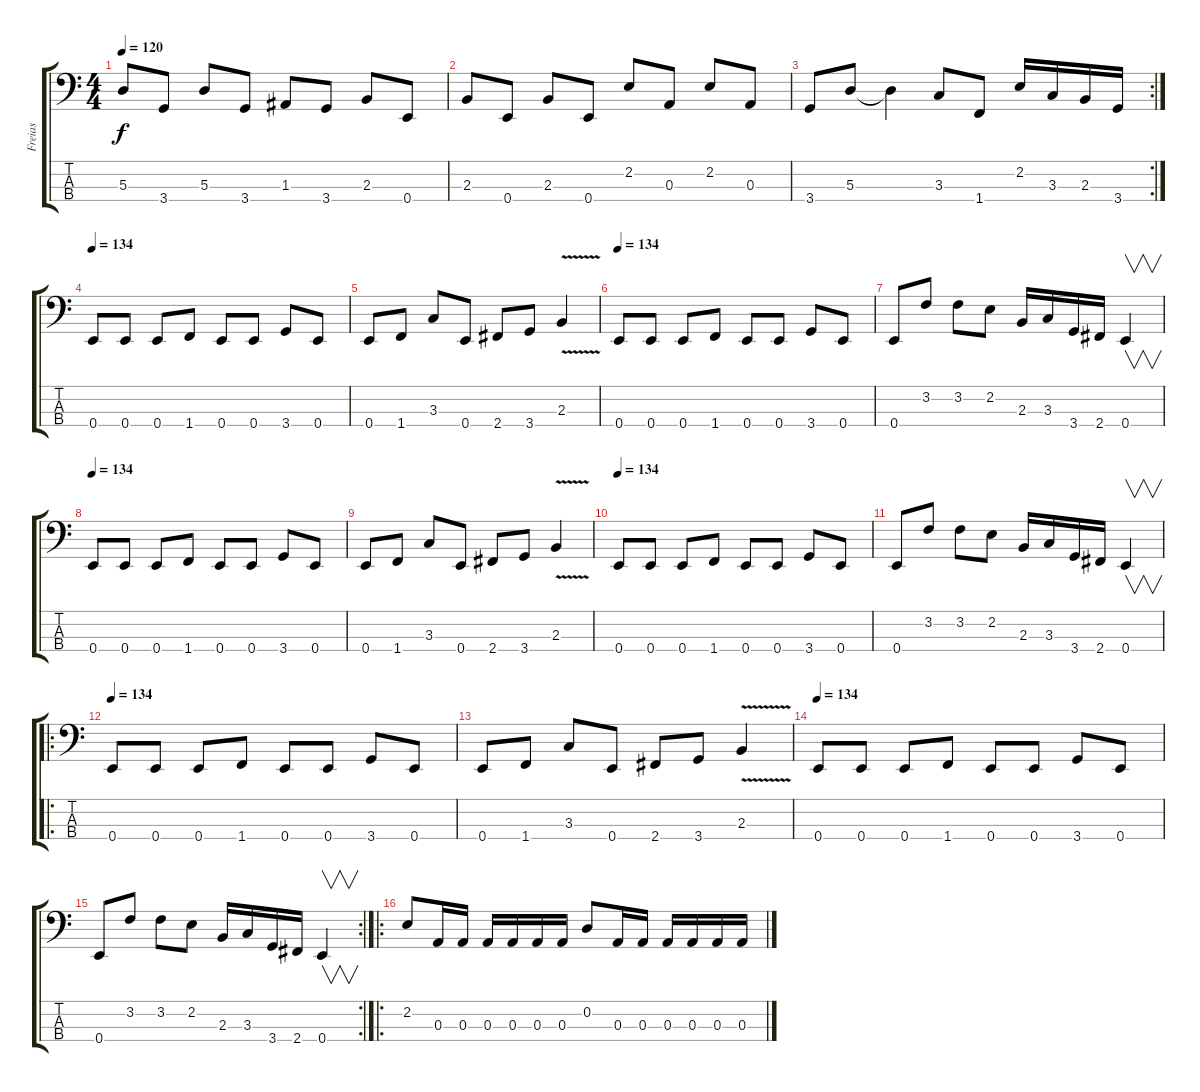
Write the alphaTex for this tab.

\track ("Freias" "Freias") {instrument electricbassfinger}
\staff {score tabs}
\tuning (G2 D2 A1 E1) {hide}
\ts (4 4)
\tempo 120
\clef f4
\ks c
5.3.8{dy f} 3.4.8 5.3.8 3.4.8 1.3.8 3.4.8 2.3.8 0.4.8 |
2.3.8 0.4.8 2.3.8 0.4.8 2.2.8 0.3.8 2.2.8 0.3.8 |
\rc 2
3.4.8 5.3.8 5.3{t}.4 3.3.8 1.4.8 2.2.16 3.3.16 2.3.16 3.4.16 |
\tempo 134
0.4.8 0.4.8 0.4.8 1.4.8 0.4.8 0.4.8 3.4.8 0.4.8 |
0.4.8 1.4.8 3.3.8 0.4.8 2.4.8 3.4.8 2.3{v}.4 |
\tempo 134
0.4.8 0.4.8 0.4.8 1.4.8 0.4.8 0.4.8 3.4.8 0.4.8 |
0.4.8 3.2.8 3.2.8 2.2.8 2.3.16 3.3.16 3.4.16 2.4.16 0.4.4{v} |
\tempo 134
0.4.8 0.4.8 0.4.8 1.4.8 0.4.8 0.4.8 3.4.8 0.4.8 |
0.4.8 1.4.8 3.3.8 0.4.8 2.4.8 3.4.8 2.3{v}.4 |
\tempo 134
0.4.8 0.4.8 0.4.8 1.4.8 0.4.8 0.4.8 3.4.8 0.4.8 |
0.4.8 3.2.8 3.2.8 2.2.8 2.3.16 3.3.16 3.4.16 2.4.16 0.4.4{v} |
\ro
\tempo 134
0.4.8 0.4.8 0.4.8 1.4.8 0.4.8 0.4.8 3.4.8 0.4.8 |
0.4.8 1.4.8 3.3.8 0.4.8 2.4.8 3.4.8 2.3{v}.4 |
\tempo 134
0.4.8 0.4.8 0.4.8 1.4.8 0.4.8 0.4.8 3.4.8 0.4.8 |
\rc 2
0.4.8 3.2.8 3.2.8 2.2.8 2.3.16 3.3.16 3.4.16 2.4.16 0.4.4{v} |
\ro
2.2.8 0.3.16 0.3.16 0.3.16 0.3.16 0.3.16 0.3.16 0.2.8 0.3.16 0.3.16 0.3.16 0.3.16 0.3.16 0.3.16
